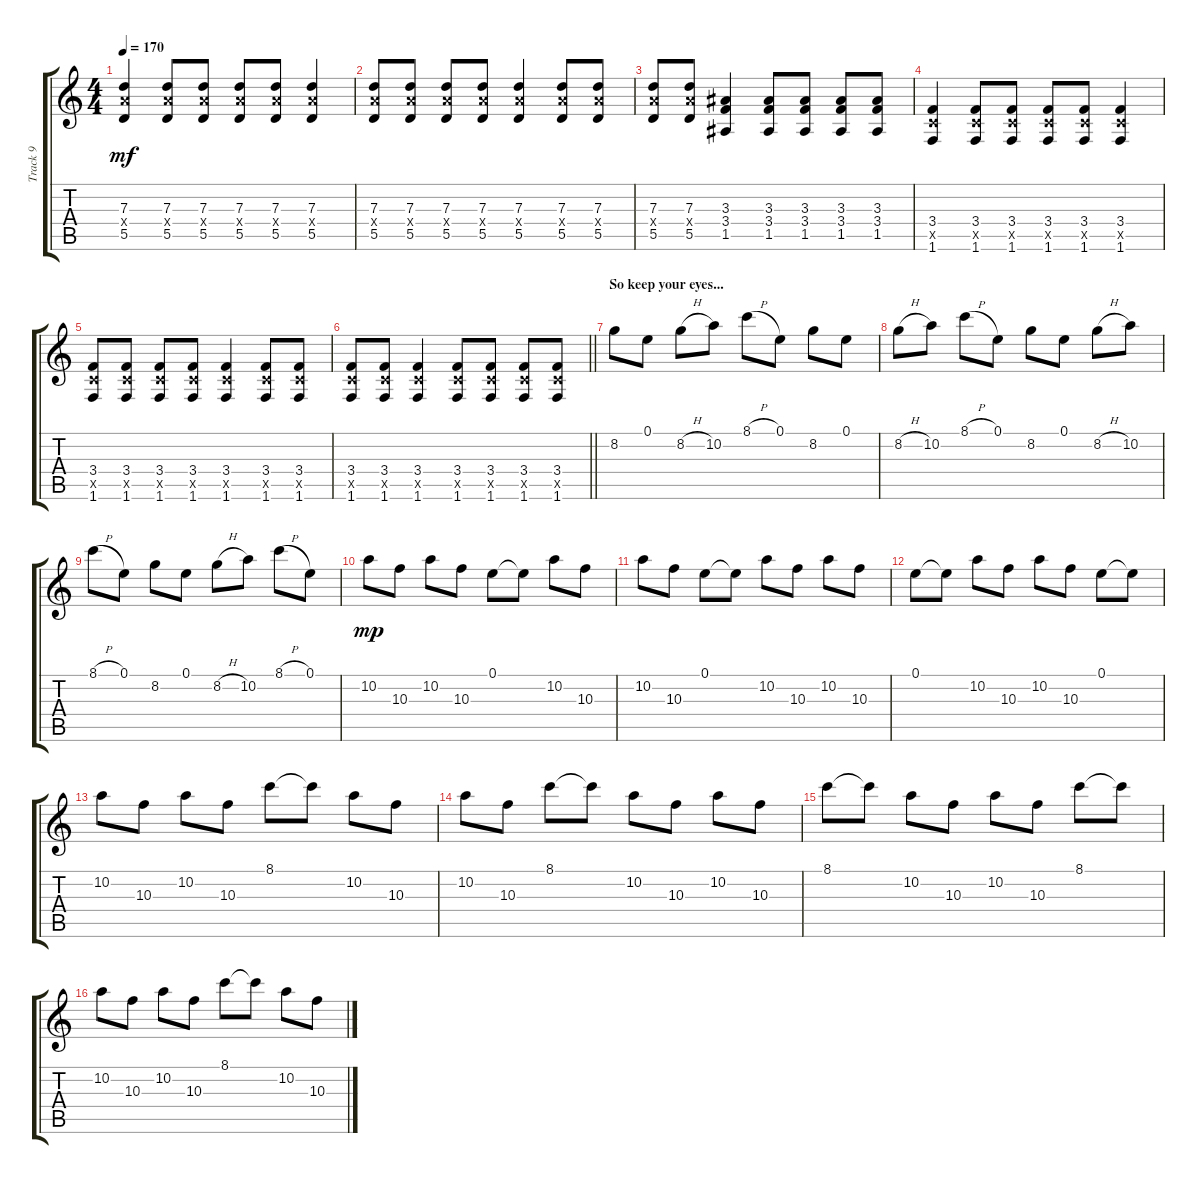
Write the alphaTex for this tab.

\track ("Track 9" "Track 9") {instrument acousticguitarsteel}
\staff {score tabs}
\tuning (E4 B3 G3 D3 A2 E2) {hide}
\ts (4 4)
\tempo 170
\clef g2
\ks c
(7.3 7.4{x} 5.5).4{dy mf} (7.3 7.4{x} 5.5).8 (7.3 7.4{x} 5.5).8 (7.3 7.4{x} 5.5).8 (7.3 7.4{x} 5.5).8 (7.3 7.4{x} 5.5).4 |
(7.3 7.4{x} 5.5).8 (7.3 7.4{x} 5.5).8 (7.3 7.4{x} 5.5).8 (7.3 7.4{x} 5.5).8 (7.3 7.4{x} 5.5).4 (7.3 7.4{x} 5.5).8 (7.3 7.4{x} 5.5).8 |
(7.3 7.4{x} 5.5).8 (7.3 7.4{x} 5.5).8 (3.3 3.4 1.5).4 (3.3 3.4 1.5).8 (3.3 3.4 1.5).8 (3.3 3.4 1.5).8 (3.3 3.4 1.5).8 |
(3.4 3.5{x} 1.6).4 (3.4 3.5{x} 1.6).8 (3.4 3.5{x} 1.6).8 (3.4 3.5{x} 1.6).8 (3.4 3.5{x} 1.6).8 (3.4 3.5{x} 1.6).4 |
(3.4 3.5{x} 1.6).8 (3.4 3.5{x} 1.6).8 (3.4 3.5{x} 1.6).8 (3.4 3.5{x} 1.6).8 (3.4 3.5{x} 1.6).4 (3.4 3.5{x} 1.6).8 (3.4 3.5{x} 1.6).8 |
\barLineRight lightlight
(3.4 3.5{x} 1.6).8 (3.4 3.5{x} 1.6).8 (3.4 3.5{x} 1.6).4 (3.4 3.5{x} 1.6).8 (3.4 3.5{x} 1.6).8 (3.4 3.5{x} 1.6).8 (3.4 3.5{x} 1.6).8 |
\section ("" "So keep your eyes...")
8.2.8 0.1.8 8.2{h}.8 10.2.8 8.1{h}.8 0.1.8 8.2.8 0.1.8 |
8.2{h}.8 10.2.8 8.1{h}.8 0.1.8 8.2.8 0.1.8 8.2{h}.8 10.2.8 |
8.1{h}.8 0.1.8 8.2.8 0.1.8 8.2{h}.8 10.2.8 8.1{h}.8 0.1.8 |
10.2.8{dy mp} 10.3.8 10.2.8 10.3.8 0.1.8 0.1{t}.8 10.2.8 10.3.8 |
10.2.8 10.3.8 0.1.8 0.1{t}.8 10.2.8 10.3.8 10.2.8 10.3.8 |
0.1.8 0.1{t}.8 10.2.8 10.3.8 10.2.8 10.3.8 0.1.8 0.1{t}.8 |
10.2.8 10.3.8 10.2.8 10.3.8 8.1.8 8.1{t}.8 10.2.8 10.3.8 |
10.2.8 10.3.8 8.1.8 8.1{t}.8 10.2.8 10.3.8 10.2.8 10.3.8 |
8.1.8 8.1{t}.8 10.2.8 10.3.8 10.2.8 10.3.8 8.1.8 8.1{t}.8 |
10.2.8 10.3.8 10.2.8 10.3.8 8.1.8 8.1{t}.8 10.2.8 10.3.8
